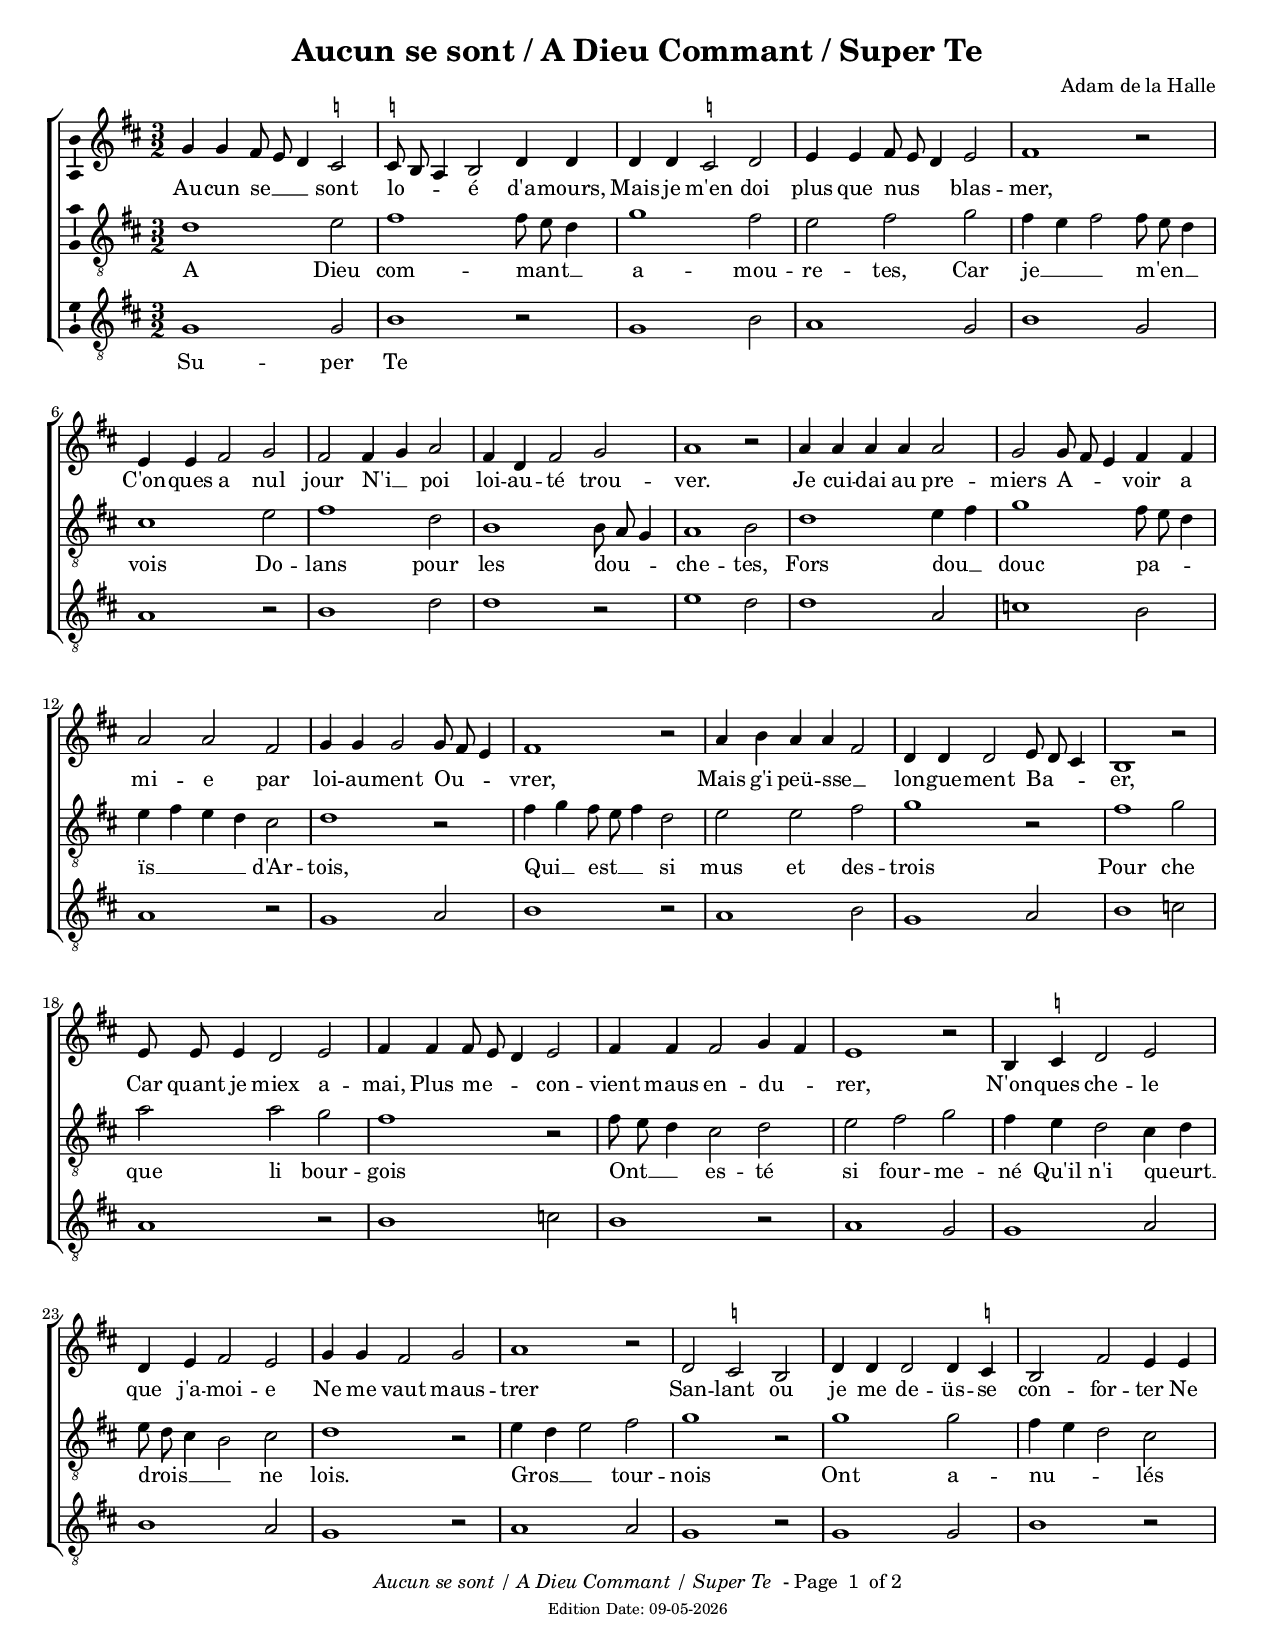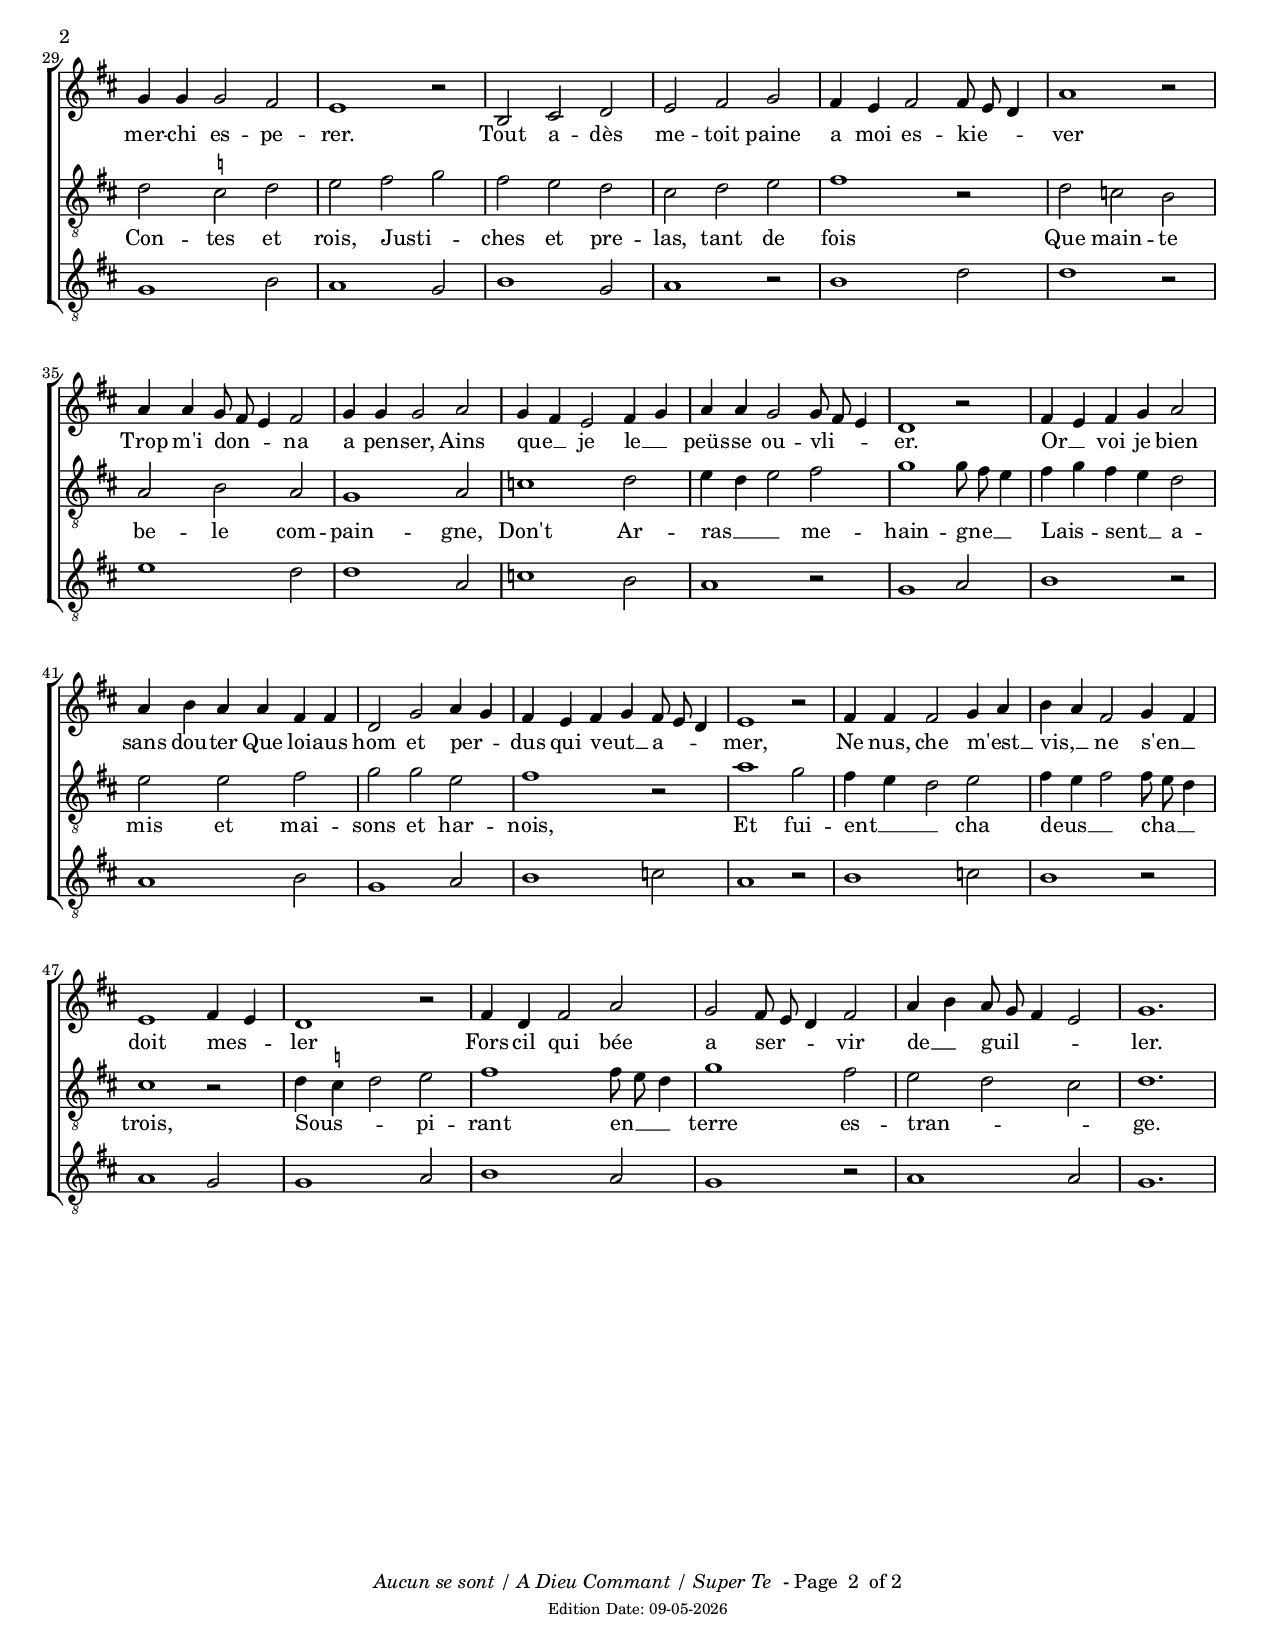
date = #(strftime "%m-%d-%Y" (localtime (current-time)))
ficta = { \once \set suggestAccidentals = ##t }

\paper {
  #(set-paper-size "letter")
  oddFooterMarkup = \markup {
  \column{
    \fill-line { \line {
      \italic \fromproperty #'header:title
      " - Page "
      \fromproperty #'page:page-number-string
      " of 2"
    } }
	\fill-line { \tiny { \line{ Edition Date: \date } } } }
  }
  evenFooterMarkup = \oddFooterMarkup
}
\include "english.ly"
#(set-global-staff-size 17)

\header{
  title = "Aucun se sont / A Dieu Commant / Super Te"
  composer = "Adam de la Halle"
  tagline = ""
}

global= {
  \autoBeamOff
  \time 3/2
  \key d \major
}

cantusMusic =   \relative c' {  
   f4 f e8 d c4 \ficta bf2 | \ficta bf8 a g4 a2 c4 c | c c \ficta bf2 c | d4 d e8 d c4 d2 | e1 r2 | d4 d e2 f | 
   e2 e4 f g2 | e4 c e2 f | g1 r2 | g4 g g g g2 | f2 f8 e d4 e4 e | g2 g e | f4 f f2 f8 e d4 | 
   e1 r2 | g4 a g g e2 | c4 c c2 d8 c b4 | a1 r2 | d8 d d4 c2 d | e4 e e8 d c4 d2 | 
   e4 e e2 f4 e | d1 r2 | a4 \ficta bf c2 d | c4 d e2 d | f4 f e2 f | g1 r2 | 
   c,2 \ficta bf a | c4 c c2 c4 \ficta bf | a2 e' d4 d | f4 f f2 e | d1 r2 | a2 b c | d e f | 
   e4 d e2 e8 d c4 | g'1 r2 | g4 g f8 e d4 e2 | f4 f f2 g | f4 e d2 e4 f | g4 g f2 f8 e d4 | c1 r2 
   e4 d e f g2 | g4 a g g e e | c2 f g4 f | e d e f e8 d c4 | d1 r2 | e4 e e2 f4 g | 
   a4 g e2 f4 e | d1 e4 d | c1 r2 | e4 c e2 g | f2 e8 d c4 e2 | g4 a g8 f e4 d2 | f1.
}
tenorMusic =   \relative c' {  
   c1 d2 | e1 e8 d c4 | f1 e2 | d2 e f | e4 d e2 e8 d c4 | b1 d2 |
   e1 c2 | a1 a8 g f4 | g1 a2 | c1 d4 e | f1 e8 d c4 | d4 e d c b2 | c1 r2 |
   e4 f e8 d e4 c2 | d d e | f1 r2 | e1 f2 | g2 g f | e1 r2 |
   e8 d c4 b2 c | d2 e f | e4 d c2 b4 c | d8 c b4 a2 b | c1 r2 | d4 c d2 e |
   f1 r2 | f1 f2 | e4 d c2 b | c \ficta bf c | d e f | e d c | b c d |
   e1 r2 | c2 bf a | g a g | f1 g2 | bf1 c2 | d4 c d2 e | f1 f8 e d4 |
   e4 f e d c2 | d2 d e | f f d | e1 r2 | g1 f2 | e4 d c2 d |
   e4 d e2 e8 d c4 | b1 r2 | c4 \ficta bf c2 d | e1 e8 d c4 | f1 e2 | d c b | c1.
}

superTe = \relative c {
   f1 f2 | a1 r2 | f1 a2 | g1 f2 | a1 f2 | g1 r2 |
   a1 c2 | c1 r2 | d1 c2 | c1 g2 | bf1 a2| g1 r2 | f1 g2 |
   a1 r2 | g1 a2 | f1 g2 | a1 bf2 | g1 r2 | a1 bf2 |
   a1 r2 | g1 f2 | f1 g2 | a1 g2 | f1 r2 | g1 g2 |
}

bassusMusic =   {  
   \superTe f1 r2 \superTe f1.
}




cantusWords = \lyricmode {
Au -- cun se __ _ _ sont lo -- _ _ é d'a -- mours, 
Mais je m'en doi plus que nus__ _ _ blas -- mer,
C'on -- ques a nul jour
N'i __ _ poi loi -- au -- té trou -- ver.
Je cui -- dai au pre -- miers
A -- _ _ voir a mi -- e par loi -- au -- ment 
Ou -- _ _ vrer,
Mais g'i peü -- sse __ _ lon -- gue -- ment Ba -- _ _ er,
Car quant je miex a -- mai, 
Plus me -- _ _ con -- vient maus en -- du -- _ rer,
N'on -- ques  che -- le que j'a -- moi -- e 
Ne me vaut maus -- trer
San -- lant ou je me de -- üs -- se con -- for -- ter 
Ne mer -- chi es -- pe -- rer.
Tout a -- dès me -- toit paine a moi es -- kie -- _ _ ver
Trop m'i don -- _ _ na a pen -- ser, 
Ains  que __ _ je le __ _ peüs -- se ou -- vli -- _ _ er.
Or __ _ voi je bien sans dou -- ter Que loi -- aus hom et per -- _ dus qui veut __ _ a -- _ _ mer,
Ne nus, che m'est __ _ vis, __ _ ne s'en __ _ doit mes -- _ ler
Fors cil qui bée a ser -- _ _ vir de __ _ guil -- _ _ _ ler.

}


tenorWords = \lyricmode {
A Dieu com -- mant __ _ _ a -- mou -- re -- tes,
Car je __ _ _ m'en __ _ _ vois
Do -- lans pour les dou -- _ _ che -- tes,
Fors dou __ _ douc pa -- _ _ ïs __ _ _ _ d'Ar -- tois,
Qui __ _ est __ _ _ si mus et des -- trois 
Pour che que li bour -- gois
Ont __ _ _ es -- té si four -- me -- né 
Qu'il n'i queurt __ _ drois __ _ _ _ ne lois.
Gros __ _ _ tour -- nois
Ont a -- nu -- _ _ lés
Con -- tes et rois,
Justi -- _ ches et pre -- las, tant de fois
Que main -- te be -- le com -- pain -- gne, 
Don't Ar -- ras __ _ _ me -- hain -- gne __ _ _
Lais -- _ sent __ _ a -- mis et mai -- sons et har -- nois,
Et fui -- ent __ _ _ cha deus __ _ _ cha __ _ _ trois,
Sous -- _ _ pi -- rant en __ _ _ terre es -- tran -- _ _ ge.  
}

bassusWords = \lyricmode {
Su -- per Te
}



\score{

	\new ChoirStaff 
	<<
		\new Voice = "cantusMusic" { \global \clef treble \transpose c d { \cantusMusic } }
		\new Lyrics \lyricsto "cantusMusic" \cantusWords 


		\new Voice = "tenorMusic" { \global \clef "G_8" \transpose c d { \tenorMusic } }
		\new Lyrics \lyricsto "tenorMusic" \tenorWords 

		\new Voice = "bassusMusic" { \global \clef "G_8" \transpose c d { \bassusMusic } }
		\new Lyrics \lyricsto "bassusMusic" \bassusWords 
	>>



\midi{
     \context {
       \Score
       tempoWholesPerMinute = #(ly:make-moment 100 2)
       }
}

\layout {
 indent = 0\cm
 \context {
    \Voice
    \consists "Ambitus_engraver"
  }
}

}

\version "2.10.0"  % necessary for upgrading to future LilyPond versions.
